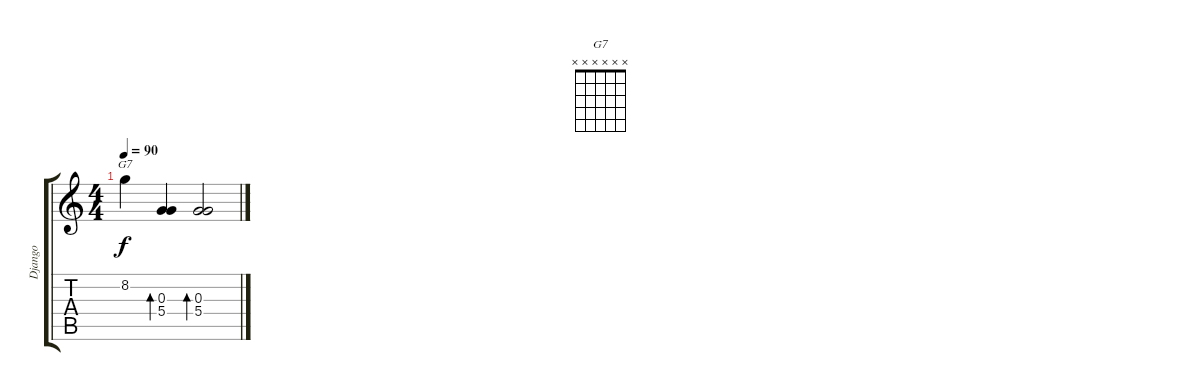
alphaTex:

\track ("Django" "Django") {instrument electricguitarjazz}
\staff {score tabs}
\tuning (E4 B3 G3 D3 A2 E2) {hide}
\chord ("G7" x x x x x x) {firstfret 0}
\ts (4 4)
\tempo 90
\clef g2
\ks c
8.2.4{ch "G7" dy f} (0.3 5.4).4{bd 120} (0.3 5.4).2{bd 120}
